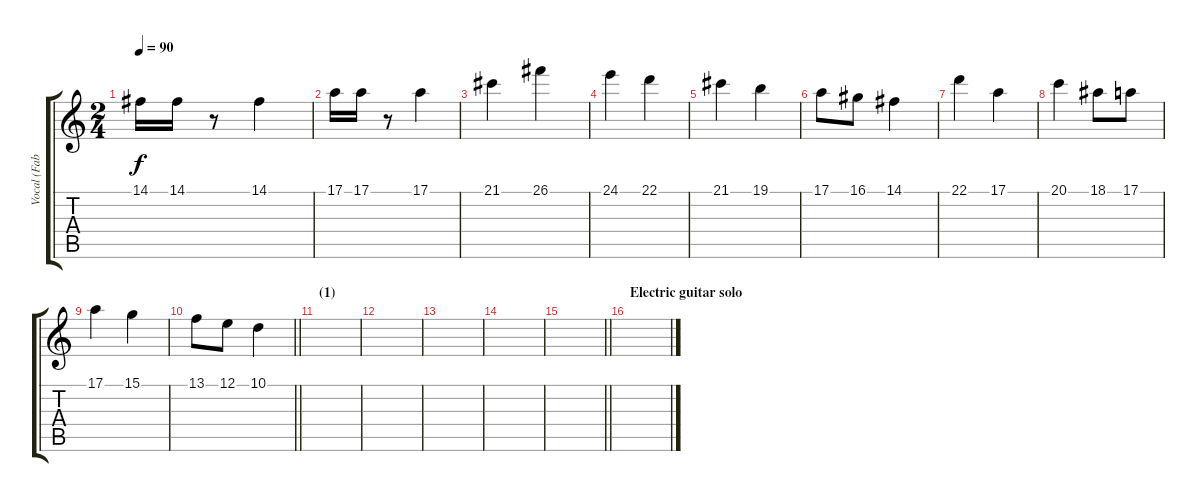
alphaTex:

\track ("Vocal (Fabio Lione)" "Vocal (Fab") {instrument rockorgan}
\staff {score tabs}
\tuning (E4 B3 G3 D3 A2 E2) {hide}
\ts (2 4)
\tempo 90
\clef g2
\ks c
14.1.16{dy f} 14.1.16 r.8 14.1.4 |
17.1.16 17.1.16 r.8 17.1.4 |
21.1.4 26.1.4 |
24.1.4 22.1.4 |
21.1.4 19.1.4 |
17.1.8 16.1.8 14.1.4 |
22.1.4 17.1.4 |
20.1.4 18.1.8 17.1.8 |
17.1.4 15.1.4 |
\barLineRight lightlight
13.1.8 12.1.8 10.1.4 |
\section ("" "(1)")
|
|
|
|
\barLineRight lightlight
|
\section ("" "Electric guitar solo")
